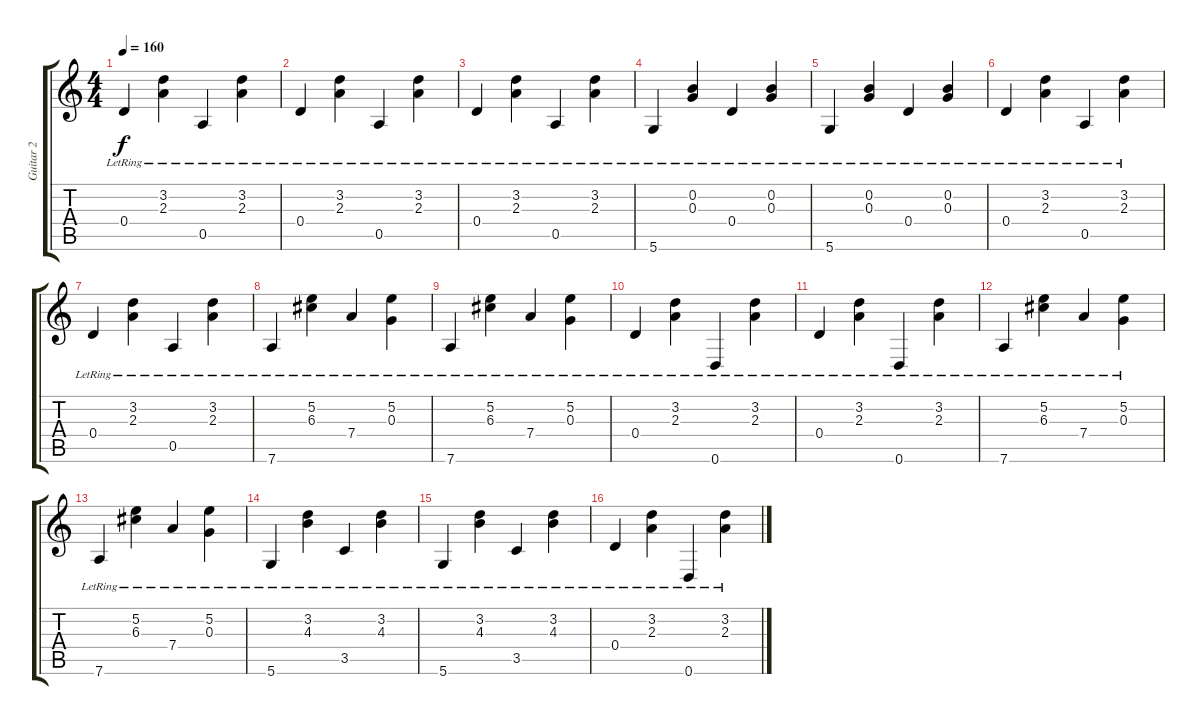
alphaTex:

\track ("Guitar 2" "Guitar 2") {instrument electricguitarclean}
\staff {score tabs}
\tuning (E4 B3 G3 D3 A2 D2) {hide}
\ts (4 4)
\tempo 160
\clef g2
\ks c
0.4{lr}.4{dy f} (3.2{lr} 2.3{lr}).4 0.5{lr}.4 (3.2{lr} 2.3{lr}).4 |
0.4{lr}.4 (3.2{lr} 2.3{lr}).4 0.5{lr}.4 (3.2{lr} 2.3{lr}).4 |
0.4{lr}.4 (3.2{lr} 2.3{lr}).4 0.5{lr}.4 (3.2{lr} 2.3{lr}).4 |
5.6{lr}.4 (0.2{lr} 0.3{lr}).4 0.4{lr}.4 (0.2{lr} 0.3{lr}).4 |
5.6{lr}.4 (0.2{lr} 0.3{lr}).4 0.4{lr}.4 (0.2{lr} 0.3{lr}).4 |
0.4{lr}.4 (3.2{lr} 2.3{lr}).4 0.5{lr}.4 (3.2{lr} 2.3{lr}).4 |
0.4{lr}.4 (3.2{lr} 2.3{lr}).4 0.5{lr}.4 (3.2{lr} 2.3{lr}).4 |
7.6{lr}.4 (5.2{lr} 6.3{lr}).4 7.4{lr}.4 (5.2{lr} 0.3{lr}).4 |
7.6{lr}.4 (5.2{lr} 6.3{lr}).4 7.4{lr}.4 (5.2{lr} 0.3{lr}).4 |
0.4{lr}.4 (3.2{lr} 2.3{lr}).4 0.6{lr}.4 (3.2{lr} 2.3{lr}).4 |
0.4{lr}.4 (3.2{lr} 2.3{lr}).4 0.6{lr}.4 (3.2{lr} 2.3{lr}).4 |
7.6{lr}.4 (5.2{lr} 6.3{lr}).4 7.4{lr}.4 (5.2{lr} 0.3{lr}).4 |
7.6{lr}.4 (5.2{lr} 6.3{lr}).4 7.4{lr}.4 (5.2{lr} 0.3{lr}).4 |
5.6{lr}.4 (3.2{lr} 4.3{lr}).4 3.5{lr}.4 (3.2{lr} 4.3{lr}).4 |
5.6{lr}.4 (3.2{lr} 4.3{lr}).4 3.5{lr}.4 (3.2{lr} 4.3{lr}).4 |
0.4{lr}.4 (3.2{lr} 2.3{lr}).4 0.6{lr}.4 (3.2{lr} 2.3{lr}).4
